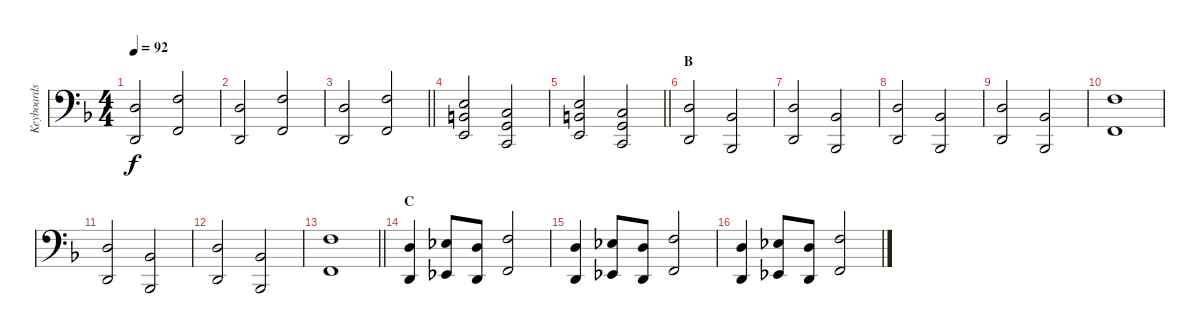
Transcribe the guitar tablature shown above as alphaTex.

\track ("Keyboards" "Keyboards") {instrument stringensemble1}
\staff {score}
\tuning (C3 G2 D2 A1 E1 B0) {hide}
\ts (4 4)
\tempo 92
\clef f4
\ks f
(2.1 0.3).2{dy f} (5.1 3.3).2 |
(2.1 0.3).2 (5.1 3.3).2 |
\barLineRight lightlight
(2.1 0.3).2 (5.1 3.3).2 |
\section ("" "")
(4.1 4.2 2.3).2 (0.1 0.2 3.4).2 |
\barLineRight lightlight
(4.1 4.2 2.3).2 (0.1 0.2 3.4).2 |
\section ("" "B")
(2.1 0.3).2 (3.2 1.4).2 |
(2.1 0.3).2 (3.2 1.4).2 |
(2.1 0.3).2 (3.2 1.4).2 |
(2.1 0.3).2 (3.2 1.4).2 |
(5.1 3.3).1 |
(2.1 0.3).2 (3.2 1.4).2 |
(2.1 0.3).2 (3.2 1.4).2 |
\barLineRight lightlight
(5.1 3.3).1 |
\section ("" "C")
(2.1 0.3).4 (3.1 1.3).8 (2.1 0.3).8 (5.1 3.3).2 |
(2.1 0.3).4 (3.1 1.3).8 (2.1 0.3).8 (5.1 3.3).2 |
(2.1 0.3).4 (3.1 1.3).8 (2.1 0.3).8 (5.1 3.3).2
